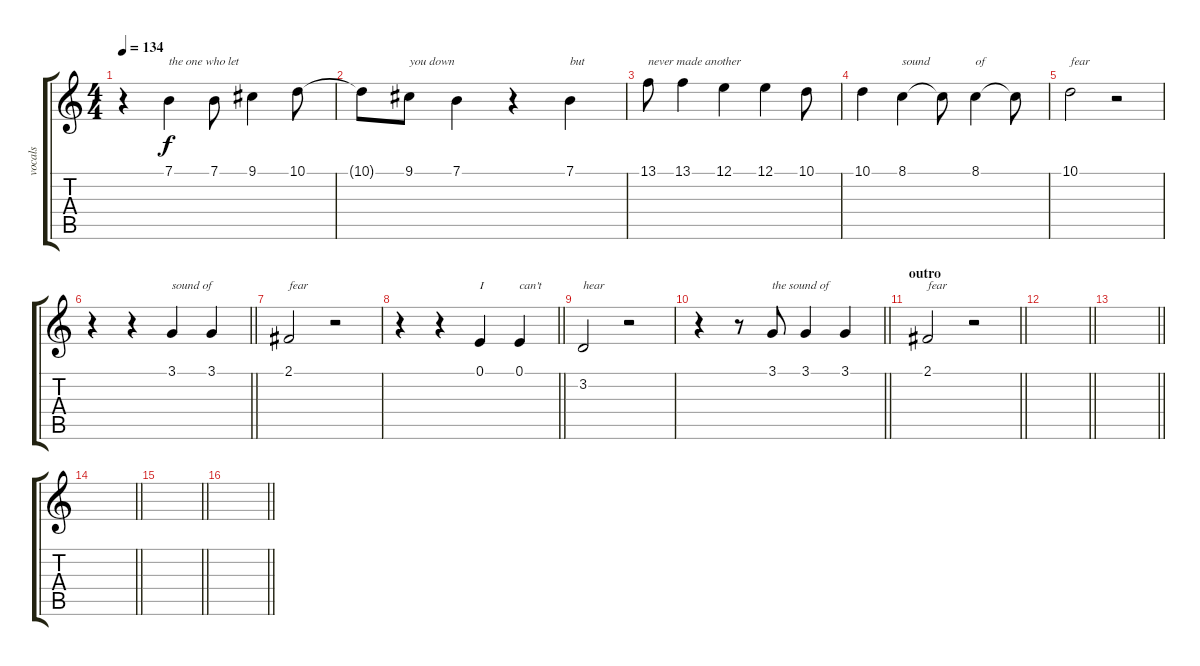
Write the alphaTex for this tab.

\track ("vocals" "vocals") {instrument brightacousticpiano}
\staff {score tabs}
\tuning (E4 B3 G3 D3 A2 E2) {hide}
\ts (4 4)
\tempo 134
\clef g2
\ks c
r.4{dy f} 7.1.4{txt "the one who let"} 7.1.8 9.1.4 10.1.8 |
10.1{t}.8 9.1.8{txt "you down"} 7.1.4 r.4 7.1.4{txt "but"} |
13.1.8{txt "never made another "} 13.1.4 12.1.4 12.1.4 10.1.8 |
10.1.4 8.1.4{txt "sound"} 8.1{t}.8 8.1.4{txt "of"} 8.1{t}.8 |
10.1.2{txt "fear"} r.2 |
\barLineRight lightlight
r.4 r.4 3.1.4{txt "sound of"} 3.1.4 |
2.1.2{txt "fear"} r.2 |
\barLineRight lightlight
r.4 r.4 0.1.4{txt "I "} 0.1.4{txt "can't"} |
3.2.2{txt "hear"} r.2 |
\barLineRight lightlight
r.4 r.8 3.1.8{txt "the sound of"} 3.1.4 3.1.4 |
\section ("" "outro")
\barLineRight lightlight
2.1.2{txt "fear"} r.2 |
\barLineRight lightlight
|
\barLineRight lightlight
|
\barLineRight lightlight
|
\barLineRight lightlight
|
\barLineRight lightlight
